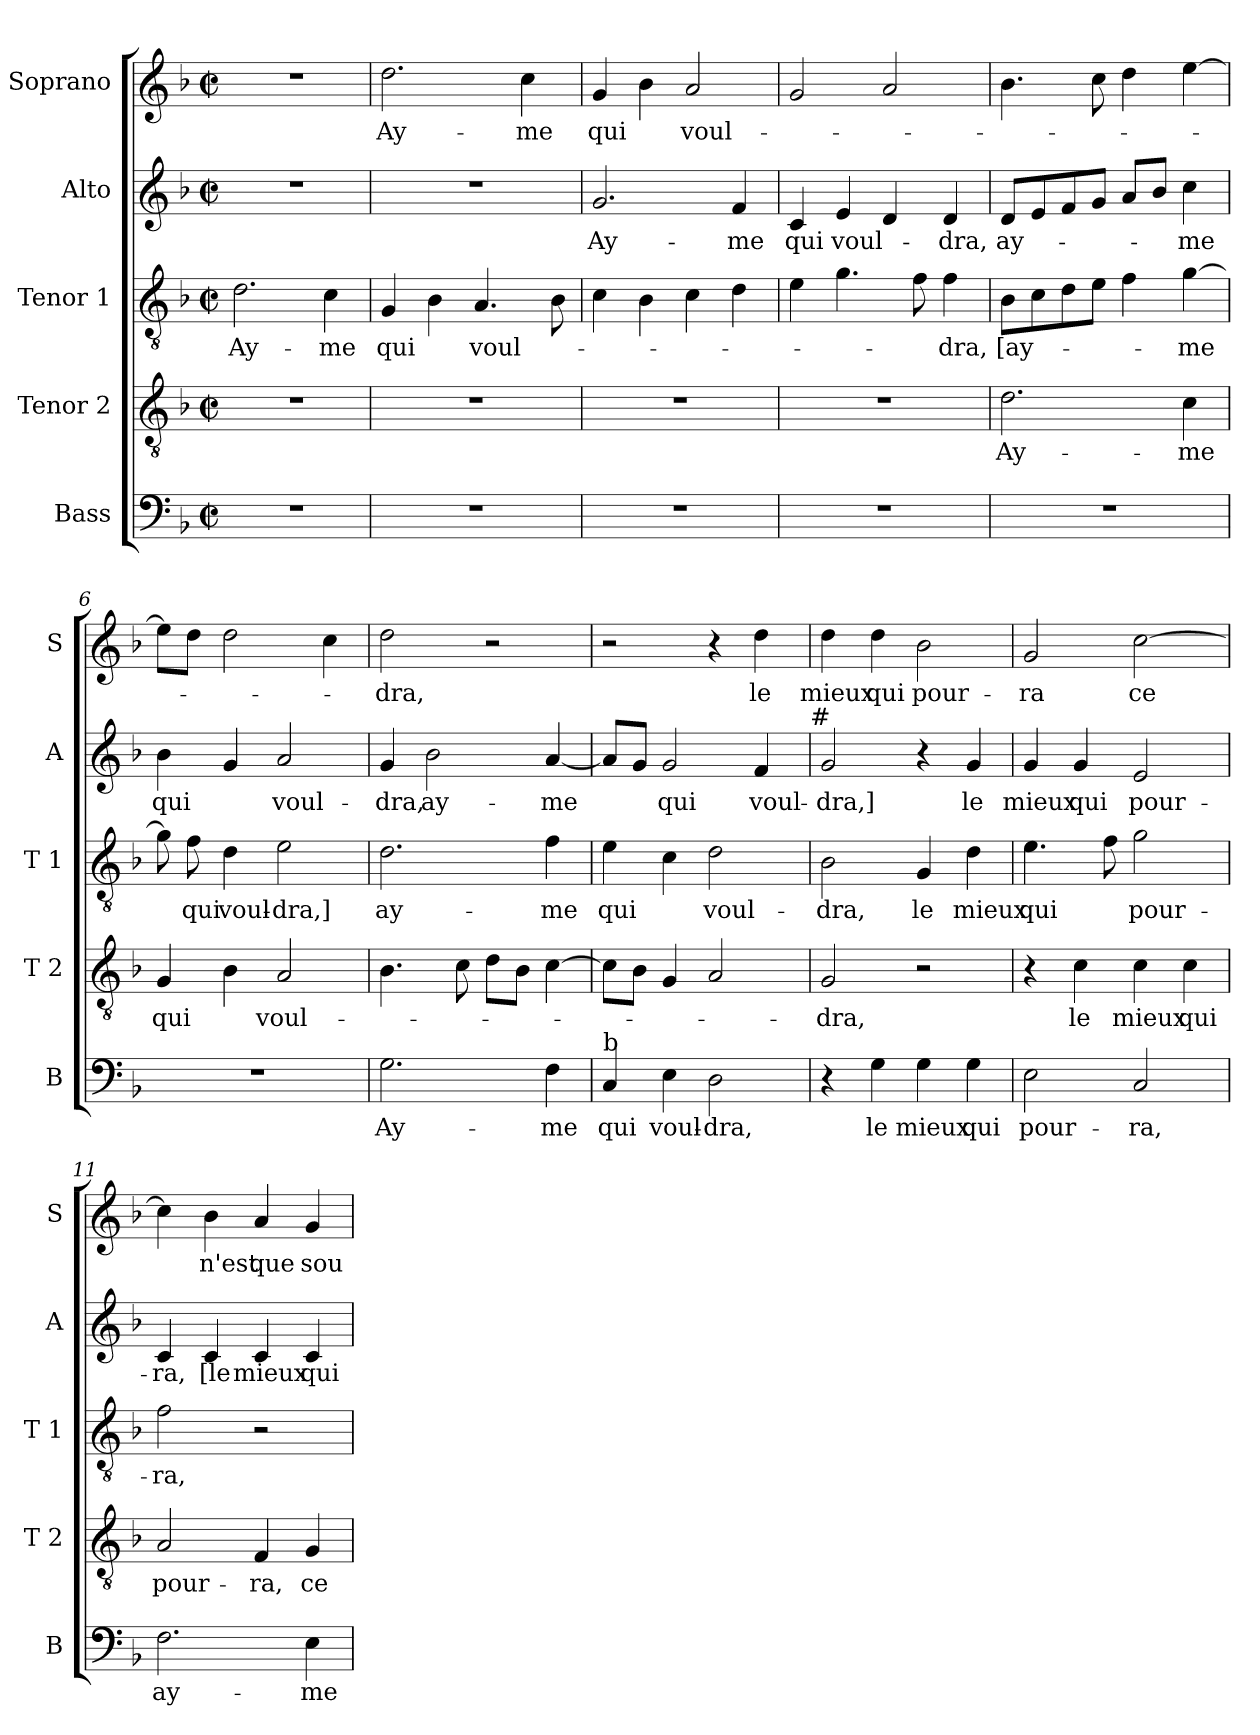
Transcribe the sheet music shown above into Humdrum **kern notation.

**kern	**text	**kern	**text	**kern	**text	**kern	**text	**kern	**text
*part5	*part5	*part4	*part4	*part3	*part3	*part2	*part2	*part1	*part1
*staff5	*staff5	*staff4	*staff4	*staff3	*staff3	*staff2	*staff2	*staff1	*staff1
*I"Bass	*	*I"Tenor 2	*	*I"Tenor 1	*	*I"Alto	*	*I"Soprano	*
*I'B	*	*I'T 2	*	*I'T 1	*	*I'A	*	*I'S	*
*clefF4	*	*clefGv2	*	*clefGv2	*	*clefG2	*	*clefG2	*
*k[b-]	*	*k[b-]	*	*k[b-]	*	*k[b-]	*	*k[b-]	*
*F:	*	*F:	*	*F:	*	*F:	*	*F:	*
*M2/2	*	*M2/2	*	*M2/2	*	*M2/2	*	*M2/2	*
*met(c|)	*	*met(c|)	*	*met(c|)	*	*met(c|)	*	*met(c|)	*
=1	=1	=1	=1	=1	=1	=1	=1	=1	=1
1r	.	1r	.	2.d\	Ay-	1r	.	1r	.
.	.	.	.	4c\	-me	.	.	.	.
=2	=2	=2	=2	=2	=2	=2	=2	=2	=2
1r	.	1r	.	4G/	qui	1r	.	2.dd\	Ay-
.	.	.	.	4B-\	.	.	.	.	.
.	.	.	.	4.A/	voul-	.	.	.	.
.	.	.	.	.	.	.	.	4cc\	-me
.	.	.	.	8B-\	.	.	.	.	.
=3	=3	=3	=3	=3	=3	=3	=3	=3	=3
1r	.	1r	.	4c\	.	2.g/	Ay-	4g/	qui
.	.	.	.	4B-\	.	.	.	4b-\	.
.	.	.	.	4c\	.	.	.	2a/	voul-
.	.	.	.	4d\	.	4f/	-me	.	.
=4	=4	=4	=4	=4	=4	=4	=4	=4	=4
1r	.	1r	.	4e\	.	4c/	qui	2g/	.
.	.	.	.	4.g\	.	4e/	voul-	.	.
.	.	.	.	.	.	4d/	.	2a/	.
.	.	.	.	8f\	.	.	.	.	.
.	.	.	.	4f\	-dra,	4d/	-dra,	.	.
=5	=5	=5	=5	=5	=5	=5	=5	=5	=5
1r	.	2.d\	Ay-	8B-\L	[ay-	8d/L	ay-	4.b-\	.
.	.	.	.	8c\	.	8e/	.	.	.
.	.	.	.	8d\	.	8f/	.	.	.
.	.	.	.	8e\J	.	8g/J	.	8cc\	.
.	.	.	.	4f\	.	8a/L	.	4dd\	.
.	.	.	.	.	.	8b-/J	.	.	.
.	.	4c\	-me	[4g\	-me	4cc\	-me	[4ee\	.
!!LO:LB:g=z
=6	=6	=6	=6	=6	=6	=6	=6	=6	=6
1r	.	4G/	qui	8g\]	.	4b-\	qui	8ee\L]	.
.	.	.	.	8f\	qui	.	.	8dd\J	.
.	.	4B-\	.	4d\	voul-	4g/	.	2dd\	.
.	.	2A/	voul-	2e\	-dra,]	2a/	voul-	.	.
.	.	.	.	.	.	.	.	4cc\	.
=7	=7	=7	=7	=7	=7	=7	=7	=7	=7
2.G\	Ay-	4.B-\	.	2.d\	ay-	4g/	-dra,	2dd\	-dra,
.	.	.	.	.	.	2b-\	ay-	.	.
.	.	8c\	.	.	.	.	.	.	.
.	.	8d\L	.	.	.	.	.	2r	.
.	.	8B-\J	.	.	.	.	.	.	.
4F\	-me	[4c\	.	4f\	-me	[4a/	-me	.	.
=8	=8	=8	=8	=8	=8	=8	=8	=8	=8
!LO:TX:a:t=b	!	!	!	!	!	!	!	!	!
4C/	qui	8c\L]	.	4e\	qui	8a/L]	.	2r	.
.	.	8B-\J	.	.	.	8g/J	.	.	.
4E\	voul-	4G/	.	4c\	.	2g/	qui	.	.
2D\	-dra,	2A/	.	2d\	voul-	.	.	4r	.
.	.	.	.	.	.	4f/	voul-	4dd\	le
!	!	!	!	!	!	!LO:TX:a:t=#	!	!	!
=9	=9	=9	=9	=9	=9	=9	=9	=9	=9
4r	.	2G/	-dra,	2B-\	-dra,	2g/	-dra,]	4dd\	mieux
4G\	le	.	.	.	.	.	.	4dd\	qui
4G\	mieux	2r	.	4G/	le	4r	.	2b-\	pour-
4G\	qui	.	.	4d\	mieux	4g/	le	.	.
=10	=10	=10	=10	=10	=10	=10	=10	=10	=10
2E\	pour-	4r	.	4.e\	qui	4g/	mieux	2g/	-ra
.	.	4c\	le	.	.	4g/	qui	.	.
.	.	.	.	8f\	.	.	.	.	.
2C/	-ra,	4c\	mieux	2g\	pour-	2e/	pour-	[2cc\	ce
.	.	4c\	qui	.	.	.	.	.	.
=11	=11	=11	=11	=11	=11	=11	=11	=11	=11
2.F\	ay-	2A/	pour-	2f\	-ra,	4c/	-ra,	4cc\]	.
.	.	.	.	.	.	4c/	[le	4b-\	n'est
.	.	4F/	-ra,	2r	.	4c/	mieux	4a/	que
4E\	-me	4G/	ce	.	.	4c/	qui	4g/	sou-
=	=	=	=	=	=	=	=	=	=
*-	*-	*-	*-	*-	*-	*-	*-	*-	*-
